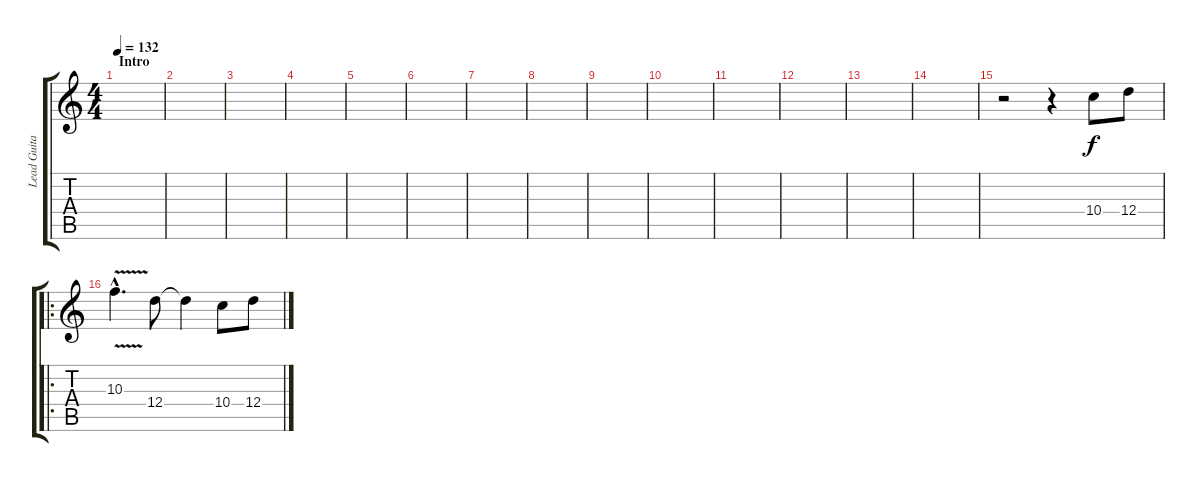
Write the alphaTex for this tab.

\track ("Lead Guitar" "Lead Guita") {instrument distortionguitar}
\staff {score tabs}
\tuning (E4 B3 G3 D3 A2 E2) {hide}
\ts (4 4)
\section ("" "Intro")
\tempo 132
\clef g2
\ks c
|
|
|
|
|
|
|
|
|
|
|
|
|
|
r.2 r.4 10.4.8 12.4.8 |
\ro
10.3{v hac}.4{d} 12.4.8 12.4{t}.4 10.4.8 12.4.8
